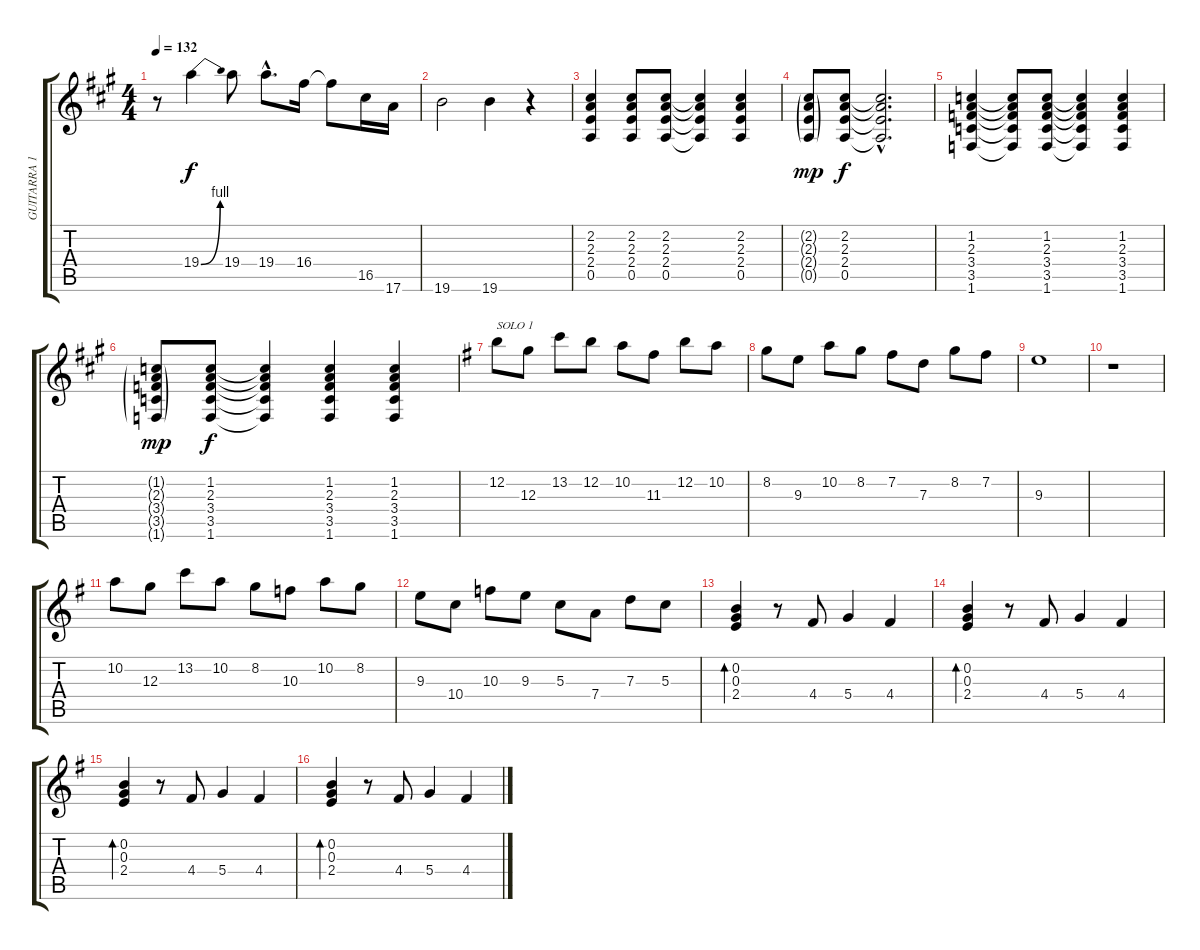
\track ("GUITARRA 1" "GUITARRA 1") {instrument overdrivenguitar}
\staff {score tabs}
\tuning (E4 B3 G3 D3 A2 E2) {hide}
\ts (4 4)
\tempo 132
\clef g2
\ks f#minor
r.8{dy f} 19.4{be (bend 0 0 60 4)}.4 19.4.8 19.4{hac}.8{d} 16.4.16 16.4{t}.8 16.5.16 17.6.16 |
19.6.2 19.6.4 r.4 |
(2.2 2.3 2.4 0.5).4 (2.2 2.3 2.4 0.5).8 (2.2 2.3 2.4 0.5).8 (2.2{t} 2.3{t} 2.4{t} 0.5{t}).4 (2.2 2.3 2.4 0.5).4 |
(2.2{g} 2.3{g} 2.4{g} 0.5{g}).8{dy mp} (2.2 2.3 2.4 0.5).8{dy f} (2.2{hac t} 2.3{hac t} 2.4{hac t} 0.5{hac t}).2{d} |
(1.2 2.3 3.4 3.5 1.6).4 (1.2{t} 2.3{t} 3.4{t} 3.5{t} 1.6{t}).8 (1.2 2.3 3.4 3.5 1.6).8 (1.2{t} 2.3{t} 3.4{t} 3.5{t} 1.6{t}).4 (1.2 2.3 3.4 3.5 1.6).4 |
(1.2{g} 2.3{g} 3.4{g} 3.5{g} 1.6{g}).8{dy mp} (1.2 2.3 3.4 3.5 1.6).8{dy f} (1.2{t} 2.3{t} 3.4{t} 3.5{t} 1.6{t}).4 (1.2 2.3 3.4 3.5 1.6).4 (1.2 2.3 3.4 3.5 1.6).4 |
\ks eminor
12.2.8{txt "SOLO 1" instrument electricguitarclean} 12.3.8 13.2.8 12.2.8 10.2.8 11.3.8 12.2.8 10.2.8 |
8.2.8 9.3.8 10.2.8 8.2.8 7.2.8 7.3.8 8.2.8 7.2.8 |
9.3.1 |
r.1 |
10.2.8 12.3.8 13.2.8 10.2.8 8.2.8 10.3.8 10.2.8 8.2.8 |
9.3.8 10.4.8 10.3.8 9.3.8 5.3.8 7.4.8 7.3.8 5.3.8 |
(0.2 0.3 2.4).4{bd 240 instrument overdrivenguitar} r.8 4.4.8 5.4.4 4.4.4 |
(0.2 0.3 2.4).4{bd 240} r.8 4.4.8 5.4.4 4.4.4 |
(0.2 0.3 2.4).4{bd 240} r.8 4.4.8 5.4.4 4.4.4 |
(0.2 0.3 2.4).4{bd 240} r.8 4.4.8 5.4.4 4.4.4
